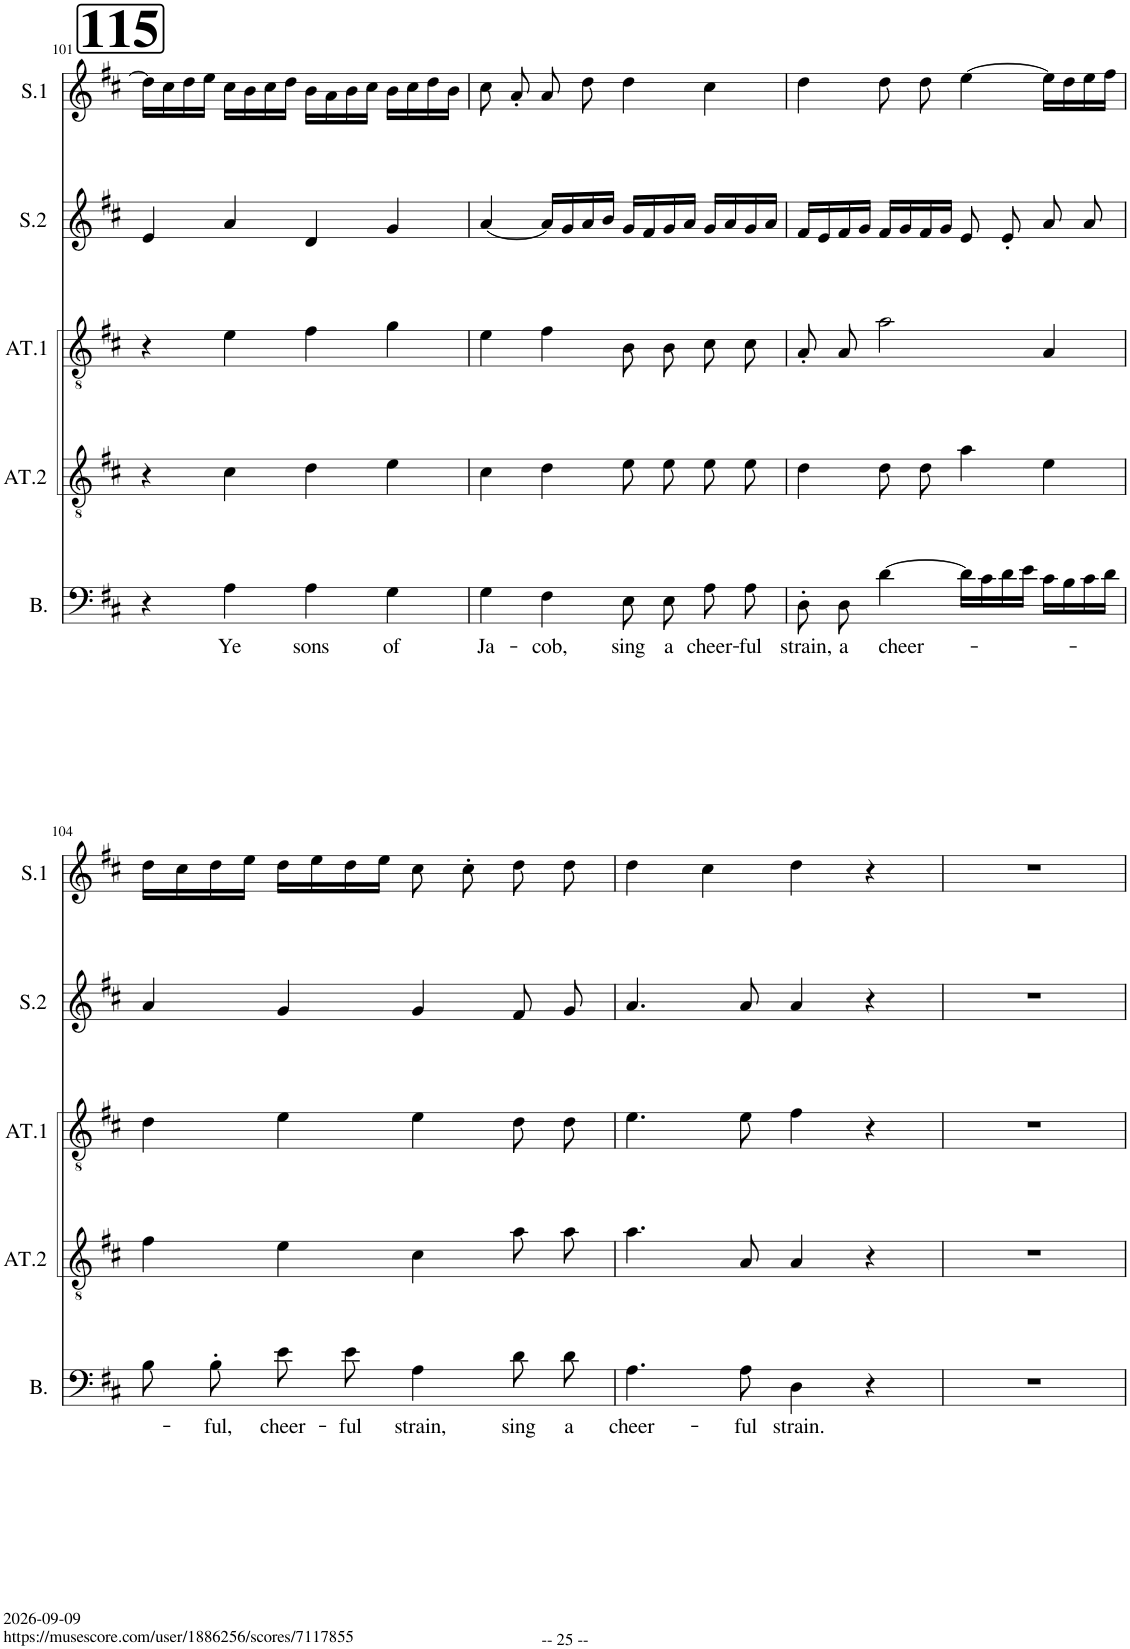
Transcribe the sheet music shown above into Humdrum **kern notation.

**kern	**text	**kern	**kern	**kern	**kern
*part5	*part5	*part4	*part3	*part2	*part1
*staff5	*staff5	*staff4	*staff3	*staff2	*staff1
*I"Bass	*	*I"Alto/Tenore 2	*I"Alto/Tenore 1	*I"Soprano 2	*I"Soprano 1
*I'B.	*	*I'AT.2	*I'AT.1	*I'S.2	*I'S.1
!!LO:PB:g=z
*clefF4	*	*clefGv2	*clefGv2	*clefG2	*clefG2
*	*	*	*Trd1c2	*	*
*k[f#c#]	*	*k[f#c#]	*k[f#c#]	*k[f#c#]	*k[f#c#]
*M4/4	*	*M4/4	*M4/4	*M4/4	*M4/4
*met(c)	*	*met(c)	*met(c)	*met(c)	*met(c)
!!LO:REH:place=s1:a:B:cj:fs=30:t=115
=101	=101	=101	=101	=101	=101
4r	.	4r	4r	4e/	16dd\LL]
.	.	.	.	.	16cc#\
.	.	.	.	.	16dd\
.	.	.	.	.	16ee\JJ
!	!LO:LY:b	!	!	!	!
4A\	Ye	4c#\	4e\	4a/	16cc#\LL
.	.	.	.	.	16b\
.	.	.	.	.	16cc#\
.	.	.	.	.	16dd\JJ
!	!LO:LY:b	!	!	!	!
4A\	sons	4d\	4f#\	4d/	16b\LL
.	.	.	.	.	16a\
.	.	.	.	.	16b\
.	.	.	.	.	16cc#\JJ
!	!LO:LY:b	!	!	!	!
4G\	of	4e\	4g\	4g/	16b\LL
.	.	.	.	.	16cc#\
.	.	.	.	.	16dd\
.	.	.	.	.	16b\JJ
=102	=102	=102	=102	=102	=102
!	!LO:LY:b	!	!	!	!
4G\	Ja-	4c#\	4e\	[4a/	8cc#\
.	.	.	.	.	8a'/
!	!LO:LY:b	!	!	!	!
4F#\	-cob,	4d\	4f#\	16a/LL]	8a/
.	.	.	.	16g/	.
.	.	.	.	16a/	8dd\
.	.	.	.	16b/JJ	.
!	!LO:LY:b	!	!	!	!
8E\	sing	8e\L	8B\L	16g/LL	4dd\
.	.	.	.	16f#/	.
!	!LO:LY:b	!	!	!	!
8E\	a	8e\J	8B\J	16g/	.
.	.	.	.	16a/JJ	.
!	!LO:LY:b	!	!	!	!
8A\	cheer-	8e\L	8c#\L	16g/LL	4cc#\
.	.	.	.	16a/	.
!	!LO:LY:b	!	!	!	!
8A\	-ful	8e\J	8c#\J	16g/	.
.	.	.	.	16a/JJ	.
=103	=103	=103	=103	=103	=103
!	!LO:LY:b	!	!	!	!
8D'\	strain,	4d\	8A'/L	16f#/LL	4dd\
.	.	.	.	16e/	.
!	!LO:LY:b	!	!	!	!
8D\	a	.	8A/J	16f#/	.
.	.	.	.	16g/JJ	.
!	!LO:LY:b	!	!	!	!
[4d\	cheer-	8d\L	2a\	16f#/LL	8dd\
.	.	.	.	16g/	.
.	.	8d\J	.	16f#/	8dd\
.	.	.	.	16g/JJ	.
16d\LL]	.	4a\	.	8e/	[4ee\
16c#\	.	.	.	.	.
16d\	.	.	.	8e'/	.
16e\JJ	.	.	.	.	.
16c#\LL	.	4e\	4A/	8a/	16ee\LL]
16B\	.	.	.	.	16dd\
16c#\	.	.	.	8a/	16ee\
16d\JJ	.	.	.	.	16ff#\JJ
!!LO:LB:g=z
=104	=104	=104	=104	=104	=104
8B\	.	4f#\	4d\	4a/	16dd\LL
.	.	.	.	.	16cc#\
!	!LO:LY:b	!	!	!	!
8B'\	-ful,	.	.	.	16dd\
.	.	.	.	.	16ee\JJ
!	!LO:LY:b	!	!	!	!
8e\	cheer-	4e\	4e\	4g/	16dd\LL
.	.	.	.	.	16ee\
!	!LO:LY:b	!	!	!	!
8e\	-ful	.	.	.	16dd\
.	.	.	.	.	16ee\JJ
!	!LO:LY:b	!	!	!	!
4A\	strain,	4c#\	4e\	4g/	8cc#\
.	.	.	.	.	8cc#'\
!	!LO:LY:b	!	!	!	!
8d\	sing	8a\L	8d\L	8f#/	8dd\
!	!LO:LY:b	!	!	!	!
8d\	a	8a\J	8d\J	8g/	8dd\
=105	=105	=105	=105	=105	=105
!	!LO:LY:b	!	!	!	!
4.A\	cheer-	4.a\	4.e\	4.a/	4dd\
.	.	.	.	.	4cc#\
!	!LO:LY:b	!	!	!	!
8A\	-ful	8A/	8e\	8a/	.
!	!LO:LY:b	!	!	!	!
4D\	strain.	4A/	4f#\	4a/	4dd\
4r	.	4r	4r	4r	4r
=106	=106	=106	=106	=106	=106
1r	.	1r	1r	1r	1r
=	=	=	=	=	=
*-	*-	*-	*-	*-	*-
